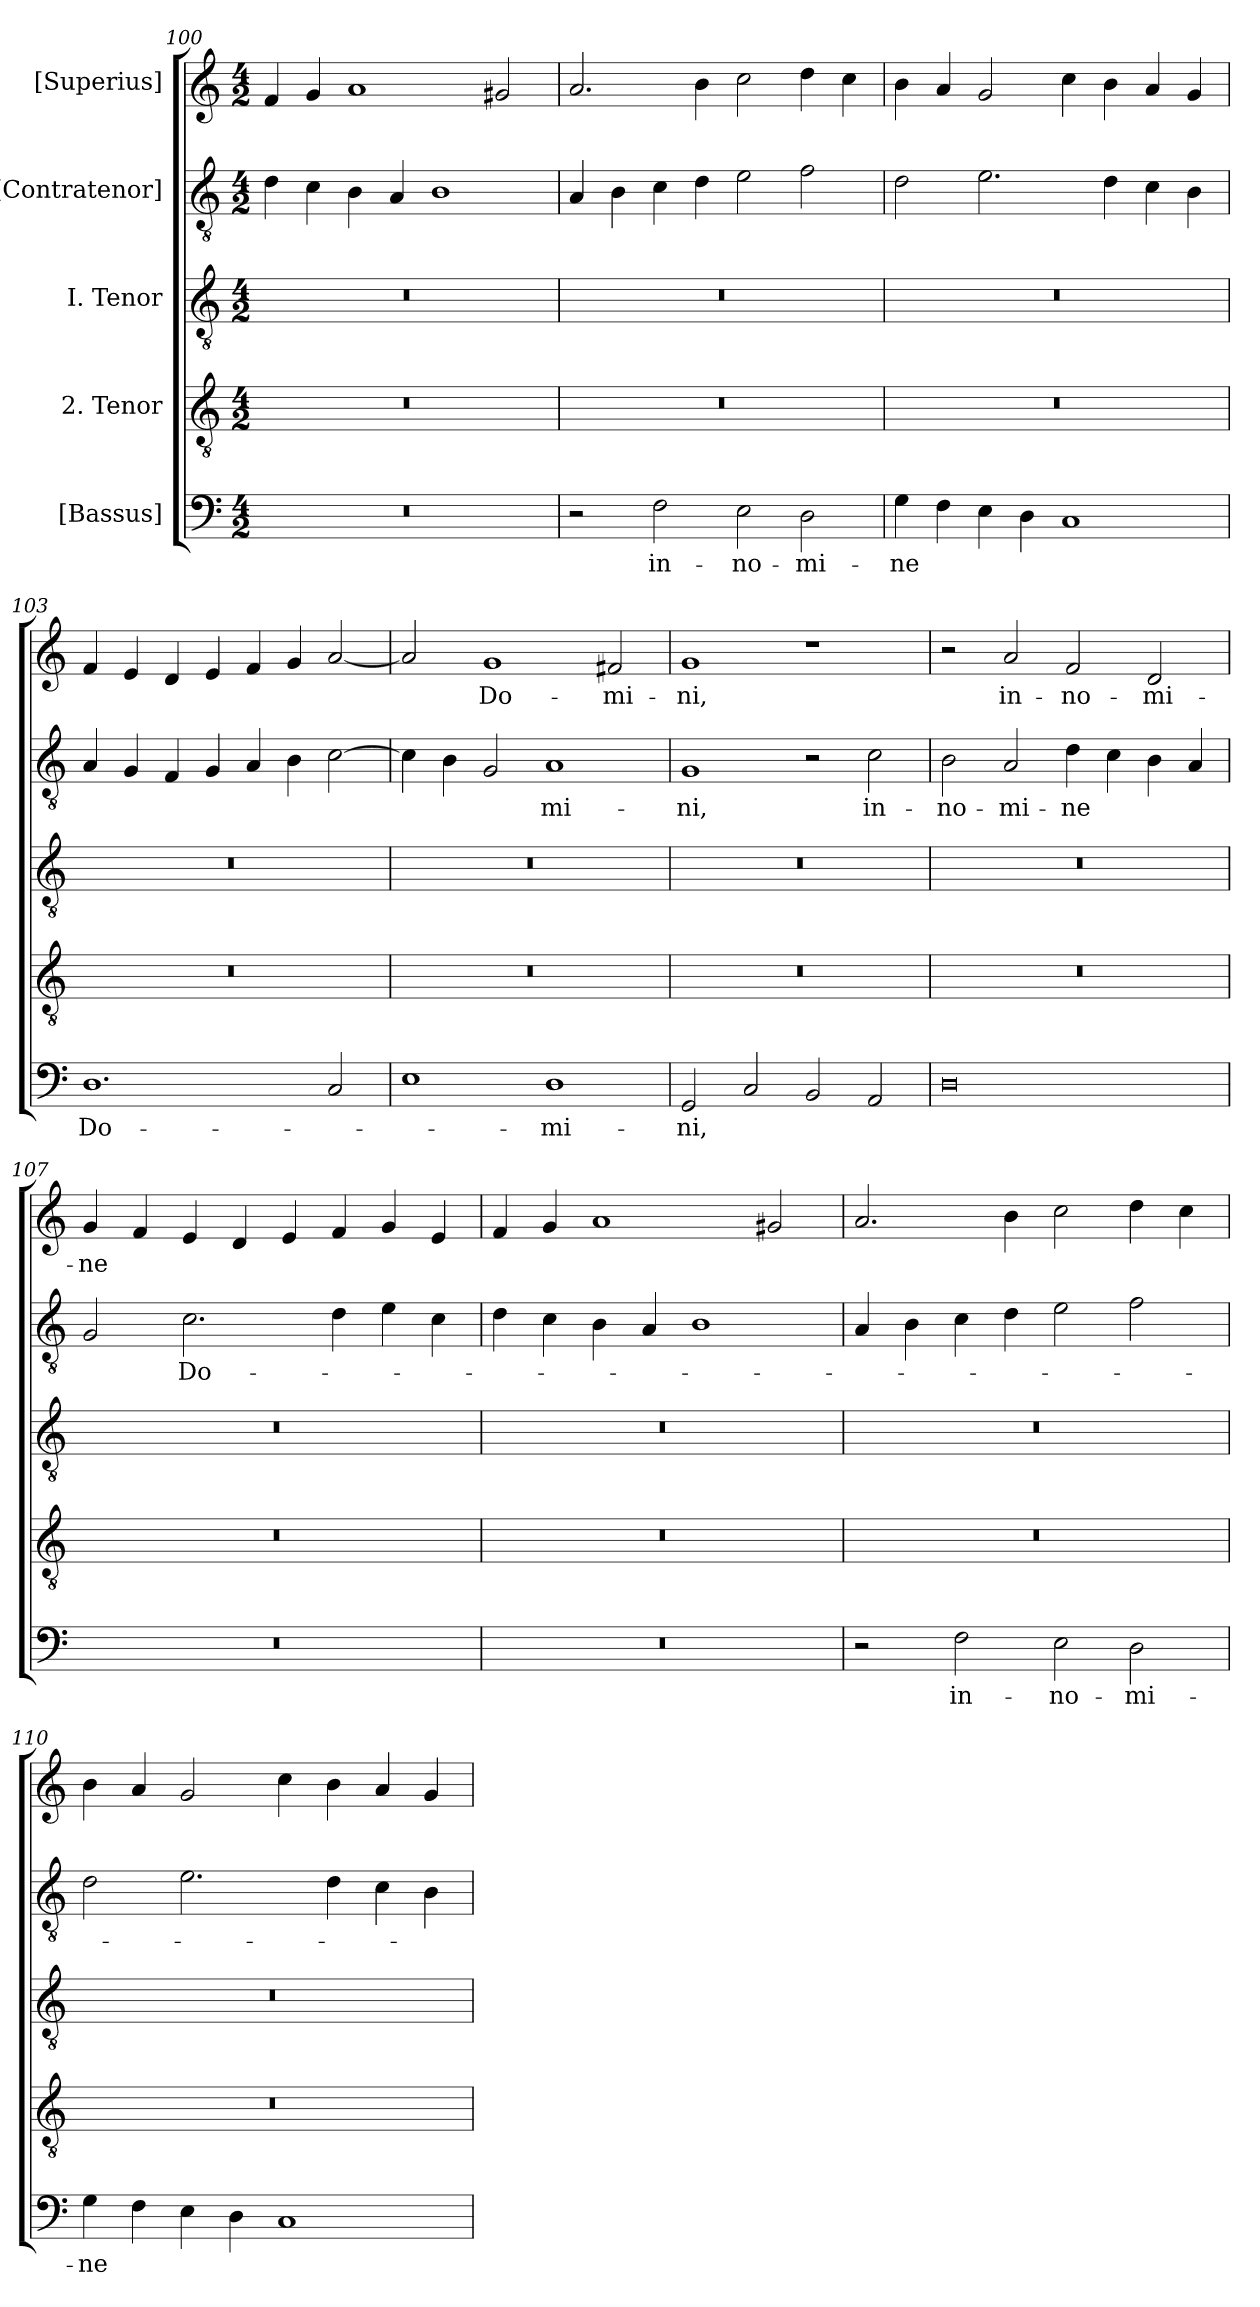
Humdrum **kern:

**kern	**text	**kern	**kern	**kern	**text	**kern	**text
*part5	*part5	*part4	*part3	*part2	*part2	*part1	*part1
*staff5	*staff5	*staff4	*staff3	*staff2	*staff2	*staff1	*staff1
*I"[Bassus]	*	*I"2. Tenor	*I"I. Tenor	*I"[Contratenor]	*	*I"[Superius]	*
*clefF4	*	*clefGv2	*clefGv2	*clefGv2	*	*clefG2	*
*k[]	*	*k[]	*k[]	*k[]	*	*k[]	*
*M4/2	*	*M4/2	*M4/2	*M4/2	*	*M4/2	*
=100	=100	=100	=100	=100	=100	=100	=100
0r	.	0r	0r	4d\	.	4f/	.
.	.	.	.	4c\	.	4g/	.
.	.	.	.	4B\	.	1a/	.
.	.	.	.	4A/	.	.	.
.	.	.	.	1B\	.	.	.
.	.	.	.	.	.	2g#X/	.
=101	=101	=101	=101	=101	=101	=101	=101
2r	.	0r	0r	4A/	.	2.a/	.
.	.	.	.	4B\	.	.	.
2F\	in-	.	.	4c\	.	.	.
.	.	.	.	4d\	.	4b\	.
2E\	no-	.	.	2e\	.	2cc\	.
2D\	-mi-	.	.	2f\	.	4dd\	.
.	.	.	.	.	.	4cc\	.
=102	=102	=102	=102	=102	=102	=102	=102
4G\	-ne	0r	0r	2d\	.	4b\	.
4F\	.	.	.	.	.	4a/	.
4E\	.	.	.	2.e\	.	2g/	.
4D\	.	.	.	.	.	.	.
1C/	.	.	.	.	.	4cc\	.
.	.	.	.	4d\	.	4b\	.
.	.	.	.	4c\	.	4a/	.
.	.	.	.	4B\	.	4g/	.
=103	=103	=103	=103	=103	=103	=103	=103
1.D\	Do-	0r	0r	4A/	.	4f/	.
.	.	.	.	4G/	.	4e/	.
.	.	.	.	4F/	.	4d/	.
.	.	.	.	4G/	.	4e/	.
.	.	.	.	4A/	.	4f/	.
.	.	.	.	4B\	.	4g/	.
2C/	.	.	.	[2c\	.	[2a/	.
=104	=104	=104	=104	=104	=104	=104	=104
1E\	.	0r	0r	4c\]	.	2a/]	.
.	.	.	.	4B\	.	.	.
.	.	.	.	2G/	.	1g/	Do-
1D\	-mi-	.	.	1A/	-mi-	.	.
.	.	.	.	.	.	2f#X/	-mi-
=105	=105	=105	=105	=105	=105	=105	=105
2GG/	-ni,	0r	0r	1G/	-ni,	1g/	-ni,
2C/	.	.	.	.	.	.	.
2BB/	.	.	.	2r	.	1r	.
2AA/	.	.	.	2c\	in-	.	.
=106	=106	=106	=106	=106	=106	=106	=106
0D\	.	0r	0r	2B\	no-	2r	.
.	.	.	.	2A/	-mi-	2a/	in-
.	.	.	.	4d\	-ne	2f/	no-
.	.	.	.	4c\	.	.	.
.	.	.	.	4B\	.	2d/	-mi-
.	.	.	.	4A/	.	.	.
=107	=107	=107	=107	=107	=107	=107	=107
0r	.	0r	0r	2G/	.	4g/	-ne
.	.	.	.	.	.	4f/	.
.	.	.	.	2.c\	Do-	4e/	.
.	.	.	.	.	.	4d/	.
.	.	.	.	.	.	4e/	.
.	.	.	.	4d\	.	4f/	.
.	.	.	.	4e\	.	4g/	.
.	.	.	.	4c\	.	4e/	.
=108	=108	=108	=108	=108	=108	=108	=108
0r	.	0r	0r	4d\	.	4f/	.
.	.	.	.	4c\	.	4g/	.
.	.	.	.	4B\	.	1a/	.
.	.	.	.	4A/	.	.	.
.	.	.	.	1B\	.	.	.
.	.	.	.	.	.	2g#X/	.
=109	=109	=109	=109	=109	=109	=109	=109
2r	.	0r	0r	4A/	.	2.a/	.
.	.	.	.	4B\	.	.	.
2F\	in-	.	.	4c\	.	.	.
.	.	.	.	4d\	.	4b\	.
2E\	no-	.	.	2e\	.	2cc\	.
2D\	-mi-	.	.	2f\	.	4dd\	.
.	.	.	.	.	.	4cc\	.
=110	=110	=110	=110	=110	=110	=110	=110
4G\	-ne	0r	0r	2d\	.	4b\	.
4F\	.	.	.	.	.	4a/	.
4E\	.	.	.	2.e\	.	2g/	.
4D\	.	.	.	.	.	.	.
1C/	.	.	.	.	.	4cc\	.
.	.	.	.	4d\	.	4b\	.
.	.	.	.	4c\	.	4a/	.
.	.	.	.	4B\	.	4g/	.
=	=	=	=	=	=	=	=
*-	*-	*-	*-	*-	*-	*-	*-
